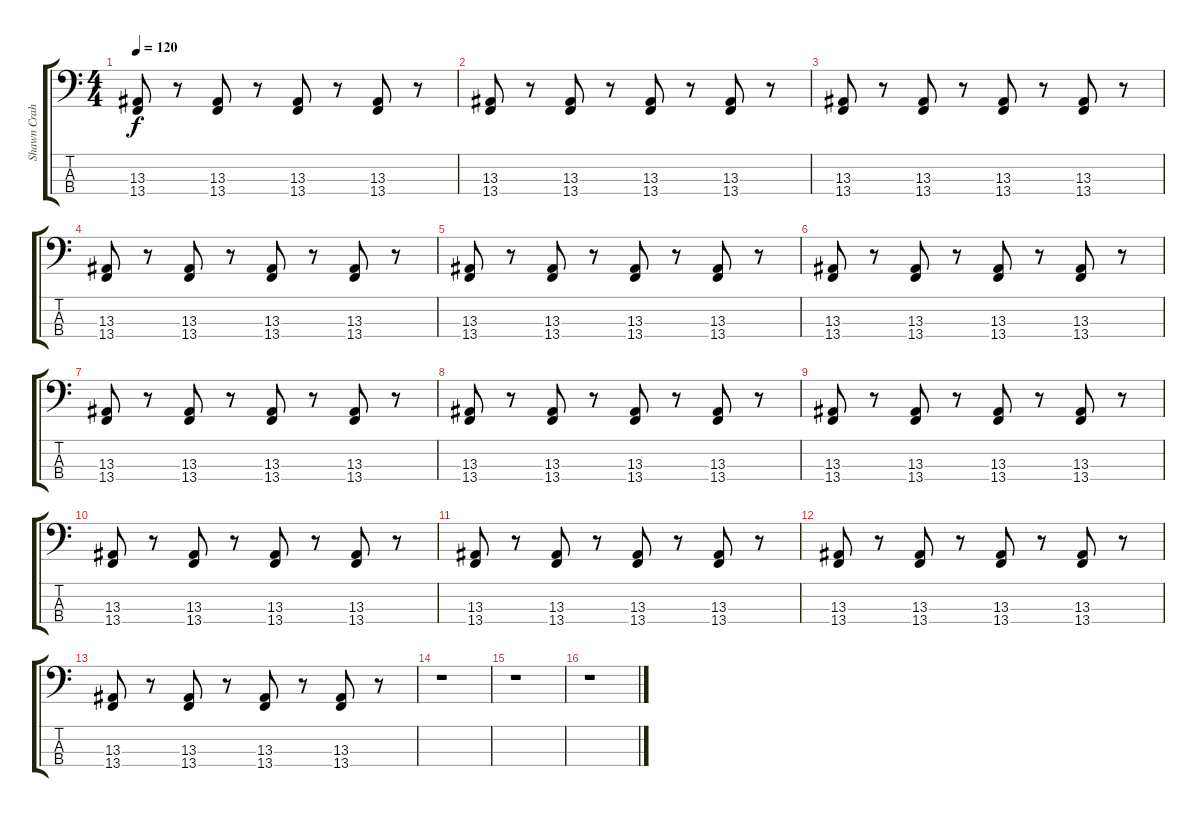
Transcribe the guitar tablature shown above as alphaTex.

\track ("Shawn Crahan" "Shawn Crah") {instrument melodictom}
\staff {score tabs}
\tuning (G2 D2 A1 E1) {hide}
\ts (4 4)
\tempo 120
\clef f4
\ks c
(13.3 13.4).8{dy f} r.8 (13.3 13.4).8 r.8 (13.3 13.4).8 r.8 (13.3 13.4).8 r.8 |
(13.3 13.4).8 r.8 (13.3 13.4).8 r.8 (13.3 13.4).8 r.8 (13.3 13.4).8 r.8 |
(13.3 13.4).8 r.8 (13.3 13.4).8 r.8 (13.3 13.4).8 r.8 (13.3 13.4).8 r.8 |
(13.3 13.4).8 r.8 (13.3 13.4).8 r.8 (13.3 13.4).8 r.8 (13.3 13.4).8 r.8 |
(13.3 13.4).8 r.8 (13.3 13.4).8 r.8 (13.3 13.4).8 r.8 (13.3 13.4).8 r.8 |
(13.3 13.4).8 r.8 (13.3 13.4).8 r.8 (13.3 13.4).8 r.8 (13.3 13.4).8 r.8 |
(13.3 13.4).8 r.8 (13.3 13.4).8 r.8 (13.3 13.4).8 r.8 (13.3 13.4).8 r.8 |
(13.3 13.4).8 r.8 (13.3 13.4).8 r.8 (13.3 13.4).8 r.8 (13.3 13.4).8 r.8 |
(13.3 13.4).8 r.8 (13.3 13.4).8 r.8 (13.3 13.4).8 r.8 (13.3 13.4).8 r.8 |
(13.3 13.4).8 r.8 (13.3 13.4).8 r.8 (13.3 13.4).8 r.8 (13.3 13.4).8 r.8 |
(13.3 13.4).8 r.8 (13.3 13.4).8 r.8 (13.3 13.4).8 r.8 (13.3 13.4).8 r.8 |
(13.3 13.4).8 r.8 (13.3 13.4).8 r.8 (13.3 13.4).8 r.8 (13.3 13.4).8 r.8 |
(13.3 13.4).8 r.8 (13.3 13.4).8 r.8 (13.3 13.4).8 r.8 (13.3 13.4).8 r.8 |
r.1 |
r.1 |
r.1
